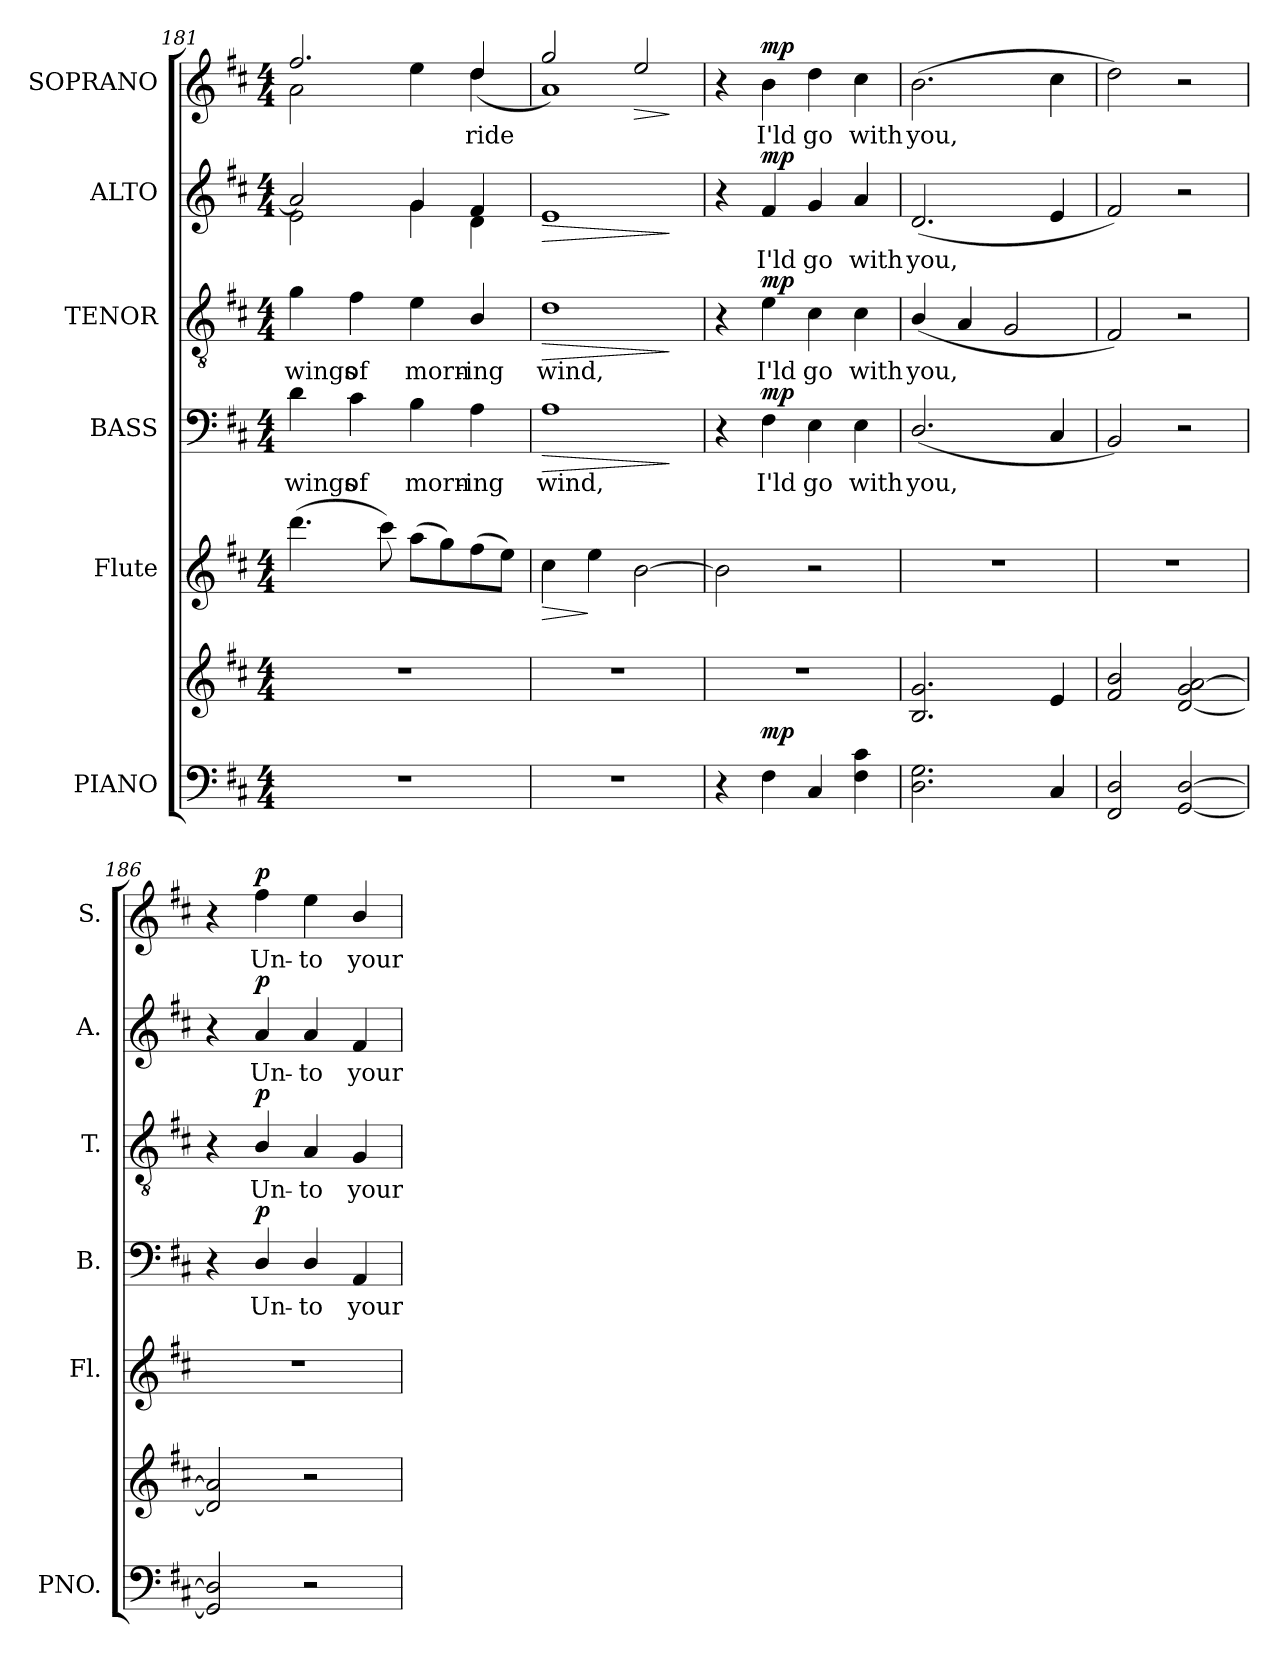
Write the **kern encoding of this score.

**kern	**kern	**dynam	**kern	**dynam	**kern	**text	**dynam	**kern	**text	**dynam	**kern	**text	**dynam	**kern	**text	**dynam
*part6	*part6	*part6	*part5	*part5	*part4	*part4	*part4	*part3	*part3	*part3	*part2	*part2	*part2	*part1	*part1	*part1
*staff7	*staff6	*staff6/7	*staff5	*staff5	*staff4	*staff4	*staff4	*staff3	*staff3	*staff3	*staff2	*staff2	*staff2	*staff1	*staff1	*staff1
*I"PIANO	*	*	*I"Flute	*	*I"BASS	*	*	*I"TENOR	*	*	*I"ALTO	*	*	*I"SOPRANO	*	*
*I'PNO.	*	*	*I'Fl.	*	*I'B.	*	*	*I'T.	*	*	*I'A.	*	*	*I'S.	*	*
*clefF4	*clefG2	*	*clefG2	*	*clefF4	*	*	*clefGv2	*	*	*clefG2	*	*	*clefG2	*	*
*	*	*	*	*	*	*	*	*ITrd7c12	*	*	*	*	*	*	*	*
*k[f#c#]	*k[f#c#]	*	*k[f#c#]	*	*k[f#c#]	*	*	*k[f#c#]	*	*	*k[f#c#]	*	*	*k[f#c#]	*	*
*b:	*b:	*	*b:	*	*b:	*	*	*b:	*	*	*b:	*	*	*b:	*	*
*M4/4	*M4/4	*	*M4/4	*	*M4/4	*	*	*M4/4	*	*	*M4/4	*	*	*M4/4	*	*
=181	=181	=181	=181	=181	=181	=181	=181	=181	=181	=181	=181	=181	=181	=181	=181	=181
!	!	!	!	!	!	!LO:LY:b:color=#000000	!	!	!	!	!	!	!	!	!	!
*	*	*	*	*	*^	*	*	*	*	*	*	*	*	*	*	*
!	!	!	!	!	!	!	!	!	!	!LO:LY:b:color=#000000	!	!	!	!	!	!	!
*	*	*	*	*	*	*	*	*	*	*	*	*^	*	*	*^	*	*
1r	1r	.	(4.dddi\	.	4di\	4ryy	wings	.	4Gi\	wings	.	2ai/]	2ei\	.	.	2.ff#i/	2ai\	.	.
!	!	!	!	!	!	!	!LO:LY:b:color=#000000	!	!	!	!	!	!	!	!	!	!	!	!
!	!	!	!	!	!	!	!	!	!	!LO:LY:b:color=#000000	!	!	!	!	!	!	!	!	!
.	.	.	.	.	4c#i\	4ryy	of	.	4F#i\	of	.	.	.	.	.	.	.	.	.
.	.	.	8ccc#i\)	.	.	.	.	.	.	.	.	.	.	.	.	.	.	.	.
!	!	!	!	!	!	!	!LO:LY:b:color=#000000	!	!	!	!	!	!	!	!	!	!	!	!
!	!	!	!	!	!	!	!	!	!	!LO:LY:b:color=#000000	!	!	!	!	!	!	!	!	!
.	.	.	(8aai\L	.	4Bi\	2ryy	morn-	.	4Ei\	morn-	.	4gi/	4gi\	.	.	.	4eei\	.	.
.	.	.	8ggi\)	.	.	.	.	.	.	.	.	.	.	.	.	.	.	.	.
!	!	!	!	!	!	!	!LO:LY:b:color=#000000	!	!	!	!	!	!	!	!	!	!	!	!
!	!	!	!	!	!	!	!	!	!	!LO:LY:b:color=#000000	!	!	!	!	!	!	!	!	!
!	!	!	!	!	!	!	!	!	!	!	!	!	!	!	!	!	!	!LO:LY:b:color=#000000	!
.	.	.	(8ff#i\	.	4Ai\	.	-ing	.	4BBi/	-ing	.	4f#i/	4di\	.	.	4ddi/	(4ddi\	ride	.
.	.	.	8eei\J)	.	.	.	.	.	.	.	.	.	.	.	.	.	.	.	.
*	*	*	*	*	*v	*v	*	*	*	*	*	*v	*v	*	*	*	*	*	*
=182	=182	=182	=182	=182	=182	=182	=182	=182	=182	=182	=182	=182	=182	=182	=182	=182	=182
!	!	!	!	!LO:HP:b	!	!	!	!	!	!	!	!	!	!	!	!	!
!	!	!	!	!	!	!LO:LY:b:color=#000000	!LO:HP:b	!	!	!	!	!	!	!	!	!	!
!	!	!	!	!	!	!	!	!	!LO:LY:b:color=#000000	!LO:HP:b	!	!	!LO:HP:b	!	!	!	!
1r	1r	.	4cc#i\	>	1Ai	wind,	>	1Di	wind,	>	1ei	.	>	2ggi/	1ai)	.	.
.	.	.	4eei\	]	.	.	.	.	.	.	.	.	.	.	.	.	.
!	!	!	!	!	!	!	!	!	!	!	!	!	!	!	!	!	!LO:HP:b
.	.	.	[>2bi\	.	.	.	.	.	.	.	.	.	.	(2eei/	.	.	>
*	*	*	*	*	*	*	*	*	*	*	*	*	*	*v	*v	*	*
.	.	.	.	.	.	.	]	.	.	]	.	.	]	.	.	]
!!LO:LB:g=z
=183	=183	=183	=183	=183	=183	=183	=183	=183	=183	=183	=183	=183	=183	=183	=183	=183
4r	1r	.	2bi\]	.	4r	.	.	4r	.	.	4r	.	.	4r	.	.
!	!	!	!	!	!	!LO:LY:b:color=#000000	!	!	!	!	!	!	!	!	!	!
!	!	!	!	!	!	!	!	!	!LO:LY:b:color=#000000	!	!	!	!	!	!	!
!	!	!	!	!	!	!	!	!	!	!	!	!LO:LY:b:color=#000000	!	!	!	!
!	!	!	!	!	!	!	!	!	!	!	!	!	!	!	!LO:LY:b:color=#000000	!
4F#i\	.	mp	.	.	4F#i\	I'ld	mp	4Ei\	I'ld	mp	4f#i/	I'ld	mp	4bi\	I'ld	mp
!	!	!	!	!	!	!LO:LY:b:color=#000000	!	!	!	!	!	!	!	!	!	!
!	!	!	!	!	!	!	!	!	!LO:LY:b:color=#000000	!	!	!	!	!	!	!
!	!	!	!	!	!	!	!	!	!	!	!	!LO:LY:b:color=#000000	!	!	!	!
!	!	!	!	!	!	!	!	!	!	!	!	!	!	!	!LO:LY:b:color=#000000	!
4C#i/	.	.	2r	.	4Ei\	go	.	4C#i\	go	.	4gi/	go	.	4ddi\	go	.
!	!	!	!	!	!	!LO:LY:b:color=#000000	!	!	!	!	!	!	!	!	!	!
!	!	!	!	!	!	!	!	!	!LO:LY:b:color=#000000	!	!	!	!	!	!	!
!	!	!	!	!	!	!	!	!	!	!	!	!LO:LY:b:color=#000000	!	!	!	!
!	!	!	!	!	!	!	!	!	!	!	!	!	!	!	!LO:LY:b:color=#000000	!
4F#i\ 4c#i	.	.	.	.	4Ei\	with	.	4C#i\	with	.	4ai/	with	.	4cc#i\	with	.
=184	=184	=184	=184	=184	=184	=184	=184	=184	=184	=184	=184	=184	=184	=184	=184	=184
!	!	!	!	!	!	!LO:LY:b:color=#000000	!	!	!	!	!	!	!	!	!	!
!	!	!	!	!	!	!	!	!	!LO:LY:b:color=#000000	!	!	!	!	!	!	!
!	!	!	!	!	!	!	!	!	!	!	!	!LO:LY:b:color=#000000	!	!	!	!
!	!	!	!	!	!	!	!	!	!	!	!	!	!	!	!LO:LY:b:color=#000000	!
2.Di\ 2.Gi	2.Bi/ 2.gi	.	1r	.	(2.Di/	you,	.	(4BBi/	you,	.	(2.di/	you,	.	(2.bi\	you,	.
.	.	.	.	.	.	.	.	4AAi/	.	.	.	.	.	.	.	.
.	.	.	.	.	.	.	.	2GGi/	.	.	.	.	.	.	.	.
4C#i/	4ei/	.	.	.	4C#i/	.	.	.	.	.	4ei/	.	.	4cc#i\	.	.
=185	=185	=185	=185	=185	=185	=185	=185	=185	=185	=185	=185	=185	=185	=185	=185	=185
2FF#i/ 2Di	2f#i/ 2bi	.	1r	.	2BBi/)	.	.	2FF#i/)	.	.	2f#i/)	.	.	2ddi\)	.	.
[<2GGi/ [>2Di	[<2di/ 2gi [>2ai	.	.	.	2r	.	.	2r	.	.	2r	.	.	2r	.	.
=186	=186	=186	=186	=186	=186	=186	=186	=186	=186	=186	=186	=186	=186	=186	=186	=186
2GGi/] 2Di]	2di/] 2ai]	.	1r	.	4r	.	.	4r	.	.	4r	.	.	4r	.	.
!	!	!	!	!	!	!LO:LY:b:color=#000000	!	!	!	!	!	!	!	!	!	!
!	!	!	!	!	!	!	!	!	!LO:LY:b:color=#000000	!	!	!	!	!	!	!
!	!	!	!	!	!	!	!	!	!	!	!	!LO:LY:b:color=#000000	!	!	!	!
!	!	!	!	!	!	!	!	!	!	!	!	!	!	!	!LO:LY:b:color=#000000	!
.	.	.	.	.	4Di/	Un-	p	4BBi/	Un-	p	4ai/	Un-	p	4ff#i\	Un-	p
!	!	!	!	!	!	!LO:LY:b:color=#000000	!	!	!	!	!	!	!	!	!	!
!	!	!	!	!	!	!	!	!	!LO:LY:b:color=#000000	!	!	!	!	!	!	!
!	!	!	!	!	!	!	!	!	!	!	!	!LO:LY:b:color=#000000	!	!	!	!
!	!	!	!	!	!	!	!	!	!	!	!	!	!	!	!LO:LY:b:color=#000000	!
2r	2r	.	.	.	4Di/	-to	.	4AAi/	-to	.	4ai/	-to	.	4eei\	-to	.
!	!	!	!	!	!	!LO:LY:b:color=#000000	!	!	!	!	!	!	!	!	!	!
!	!	!	!	!	!	!	!	!	!LO:LY:b:color=#000000	!	!	!	!	!	!	!
!	!	!	!	!	!	!	!	!	!	!	!	!LO:LY:b:color=#000000	!	!	!	!
!	!	!	!	!	!	!	!	!	!	!	!	!	!	!	!LO:LY:b:color=#000000	!
.	.	.	.	.	4AAi/	your	.	4GGi/	your	.	4f#i/	your	.	4bi/	your	.
=	=	=	=	=	=	=	=	=	=	=	=	=	=	=	=	=
*-	*-	*-	*-	*-	*-	*-	*-	*-	*-	*-	*-	*-	*-	*-	*-	*-
